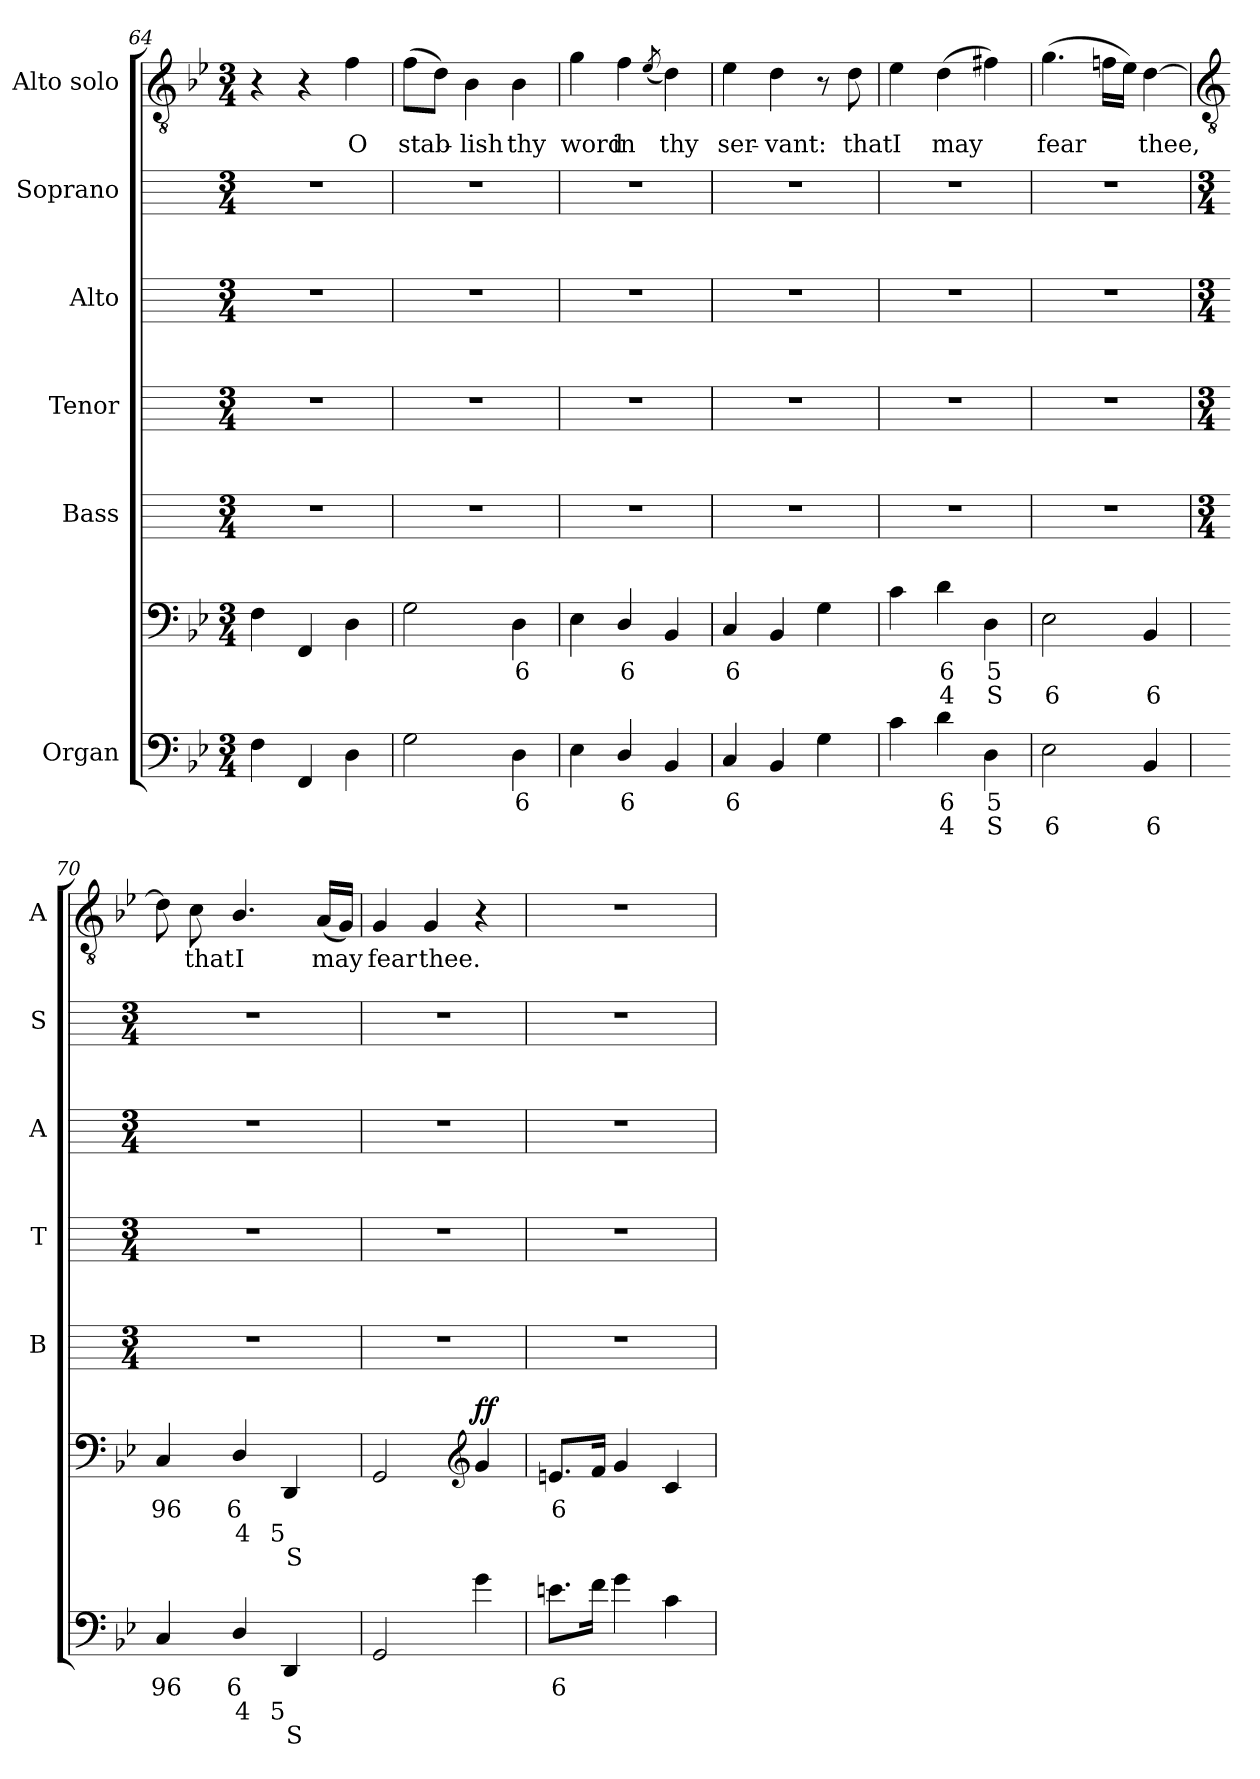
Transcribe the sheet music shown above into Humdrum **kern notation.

**kern	**text	**text	**text	**kern	**text	**text	**text	**dynam	**kern	**kern	**kern	**kern	**kern	**text
*part6	*part6	*part6	*part6	*part6	*part6	*part6	*part6	*part6	*part5	*part4	*part3	*part2	*part1	*part1
*staff7	*staff7	*staff7	*staff7	*staff6	*staff6	*staff6	*staff6	*staff6/7	*staff5	*staff4	*staff3	*staff2	*staff1	*staff1
*I"Organ	*	*	*	*	*	*	*	*	*I"Bass	*I"Tenor	*I"Alto	*I"Soprano	*I"Alto solo	*
*	*	*	*	*	*	*	*	*	*I'B	*I'T	*I'A	*I'S	*I'A	*
*clefF4	*	*	*	*clefF4	*	*	*	*	*	*	*	*	*clefGv2	*
*k[b-e-]	*	*	*	*k[b-e-]	*	*	*	*	*	*	*	*	*k[b-e-]	*
*B-:	*	*	*	*B-:	*	*	*	*	*	*	*	*	*B-:	*
*M3/4	*	*	*	*M3/4	*	*	*	*	*M3/4	*M3/4	*M3/4	*M3/4	*M3/4	*
=64	=64	=64	=64	=64	=64	=64	=64	=64	=64	=64	=64	=64	=64	=64
4F	.	.	.	4F	.	.	.	.	2.r	2.r	2.r	2.r	4r	.
4FF	.	.	.	4FF	.	.	.	.	.	.	.	.	4r	.
!	!	!	!	!	!	!	!	!LO:DY:b=2	!	!	!	!	!	!LO:LY:b
!	!	!	!	!	!	!	!	!LO:DY:n=1:b	!	!	!	!	!	!
4D	.	.	.	4D	.	.	.	mp mp	.	.	.	.	4f	O
=65	=65	=65	=65	=65	=65	=65	=65	=65	=65	=65	=65	=65	=65	=65
!	!	!	!	!	!	!	!	!	!	!	!	!	!	!LO:LY:b
2G	.	.	.	2G	.	.	.	.	2.r	2.r	2.r	2.r	(>8fL	stab-
.	.	.	.	.	.	.	.	.	.	.	.	.	8dJ)	.
!	!	!	!	!	!	!	!	!	!	!	!	!	!	!LO:LY:b
.	.	.	.	.	.	.	.	.	.	.	.	.	4B-	lish
!	!LO:LY:b	!	!	!	!LO:LY:b	!	!	!	!	!	!	!	!	!LO:LY:b
4D	6	.	.	4D	6	.	.	.	.	.	.	.	4B-	thy
=66	=66	=66	=66	=66	=66	=66	=66	=66	=66	=66	=66	=66	=66	=66
!	!	!	!	!	!	!	!	!	!	!	!	!	!	!LO:LY:b
4E-	.	.	.	4E-	.	.	.	.	2.r	2.r	2.r	2.r	4g	word
!	!LO:LY:b	!	!	!	!LO:LY:b	!	!	!	!	!	!	!	!	!LO:LY:b
4D/	6	.	.	4D/	6	.	.	.	.	.	.	.	4f	in
.	.	.	.	.	.	.	.	.	.	.	.	.	(>8qe-/	.
!	!	!	!	!	!	!	!	!	!	!	!	!	!	!LO:LY:b
4BB-	.	.	.	4BB-	.	.	.	.	.	.	.	.	4d)	thy
=67	=67	=67	=67	=67	=67	=67	=67	=67	=67	=67	=67	=67	=67	=67
!	!LO:LY:b	!	!	!	!LO:LY:b	!	!	!	!	!	!	!	!	!LO:LY:b
4C	6	.	.	4C	6	.	.	.	2.r	2.r	2.r	2.r	4e-	ser-
!	!	!	!	!	!	!	!	!	!	!	!	!	!	!LO:LY:b
4BB-	.	.	.	4BB-	.	.	.	.	.	.	.	.	4d	-vant:
4G	.	.	.	4G	.	.	.	.	.	.	.	.	8r	.
!	!	!	!	!	!	!	!	!	!	!	!	!	!	!LO:LY:b
.	.	.	.	.	.	.	.	.	.	.	.	.	8d	that
=68	=68	=68	=68	=68	=68	=68	=68	=68	=68	=68	=68	=68	=68	=68
!	!	!	!	!	!	!	!	!	!	!	!	!	!	!LO:LY:b
4c	.	.	.	4c	.	.	.	.	2.r	2.r	2.r	2.r	4e-	I
!	!LO:LY:b	!LO:LY:b	!	!	!LO:LY:b	!LO:LY:b	!	!	!	!	!	!	!	!LO:LY:b
4d	6	4	.	4d	6	4	.	.	.	.	.	.	(>4d	may
!	!LO:LY:b	!LO:LY:b	!	!	!LO:LY:b	!LO:LY:b	!	!	!	!	!	!	!	!
4D	5	S	.	4D	5	S	.	.	.	.	.	.	4f#X)	.
=69	=69	=69	=69	=69	=69	=69	=69	=69	=69	=69	=69	=69	=69	=69
!	!	!LO:LY:b	!	!	!	!LO:LY:b	!	!	!	!	!	!	!	!LO:LY:b
2E-	.	6	.	2E-	.	6	.	.	2.r	2.r	2.r	2.r	(>4.g	fear
.	.	.	.	.	.	.	.	.	.	.	.	.	16fnLL	.
.	.	.	.	.	.	.	.	.	.	.	.	.	16e-JJ)	.
!	!	!LO:LY:b	!	!	!	!LO:LY:b	!	!	!	!	!	!	!	!LO:LY:b
4BB-	.	6	.	4BB-	.	6	.	.	.	.	.	.	[4d	thee,
!!LO:LB:g=z
=70	=70	=70	=70	=70	=70	=70	=70	=70	=70	=70	=70	=70	=70	=70
*	*	*	*	*	*	*	*	*	*	*	*	*	*clefGv2	*
*	*	*	*	*	*	*	*	*	*M3/4	*M3/4	*M3/4	*M3/4	*	*
!	!LO:LY:b	!	!	!	!LO:LY:b	!	!	!	!	!	!	!	!	!
4C	96	.	.	4C	96	.	.	.	2.r	2.r	2.r	2.r	8d]	.
!	!	!	!	!	!	!	!	!	!	!	!	!	!	!LO:LY:b
.	.	.	.	.	.	.	.	.	.	.	.	.	8c	that
!	!LO:LY:b	!LO:LY:b	!	!	!LO:LY:b	!LO:LY:b	!	!	!	!	!	!	!	!LO:LY:b
4D/	6	4	.	4D/	6	4	.	.	.	.	.	.	4.B-/	I
!	!	!LO:LY:b	!LO:LY:b	!	!	!LO:LY:b	!LO:LY:b	!	!	!	!	!	!	!
4DD	.	5	S	4DD	.	5	S	.	.	.	.	.	.	.
!	!	!	!	!	!	!	!	!	!	!	!	!	!	!LO:LY:b
.	.	.	.	.	.	.	.	.	.	.	.	.	(<16ALL	may
.	.	.	.	.	.	.	.	.	.	.	.	.	16GJJ)	.
=71	=71	=71	=71	=71	=71	=71	=71	=71	=71	=71	=71	=71	=71	=71
!	!	!	!	!	!	!	!	!	!	!	!	!	!	!LO:LY:b
2GG	.	.	.	2GG	.	.	.	.	2.r	2.r	2.r	2.r	4G	fear
!	!	!	!	!	!	!	!	!	!	!	!	!	!	!LO:LY:b
.	.	.	.	.	.	.	.	.	.	.	.	.	4G	thee.
*	*	*	*	*clefG2	*	*	*	*	*	*	*	*	*	*
!	!	!	!	!	!	!	!	!LO:DY:b=2	!	!	!	!	!	!
!	!	!	!	!	!	!	!	!LO:DY:n=1:b	!	!	!	!	!	!
4g	.	.	.	4g	.	.	.	f f	.	.	.	.	4r	.
=72	=72	=72	=72	=72	=72	=72	=72	=72	=72	=72	=72	=72	=72	=72
!	!LO:LY:b	!	!	!	!LO:LY:b	!	!	!	!	!	!	!	!LO:N:vis=1	!
8.enL	6	.	.	8.enL	6	.	.	.	2.r	2.r	2.r	2.r	2.r	.
16fJ	.	.	.	16fJ	.	.	.	.	.	.	.	.	.	.
4g	.	.	.	4g	.	.	.	.	.	.	.	.	.	.
4c	.	.	.	4c	.	.	.	.	.	.	.	.	.	.
=	=	=	=	=	=	=	=	=	=	=	=	=	=	=
*-	*-	*-	*-	*-	*-	*-	*-	*-	*-	*-	*-	*-	*-	*-
